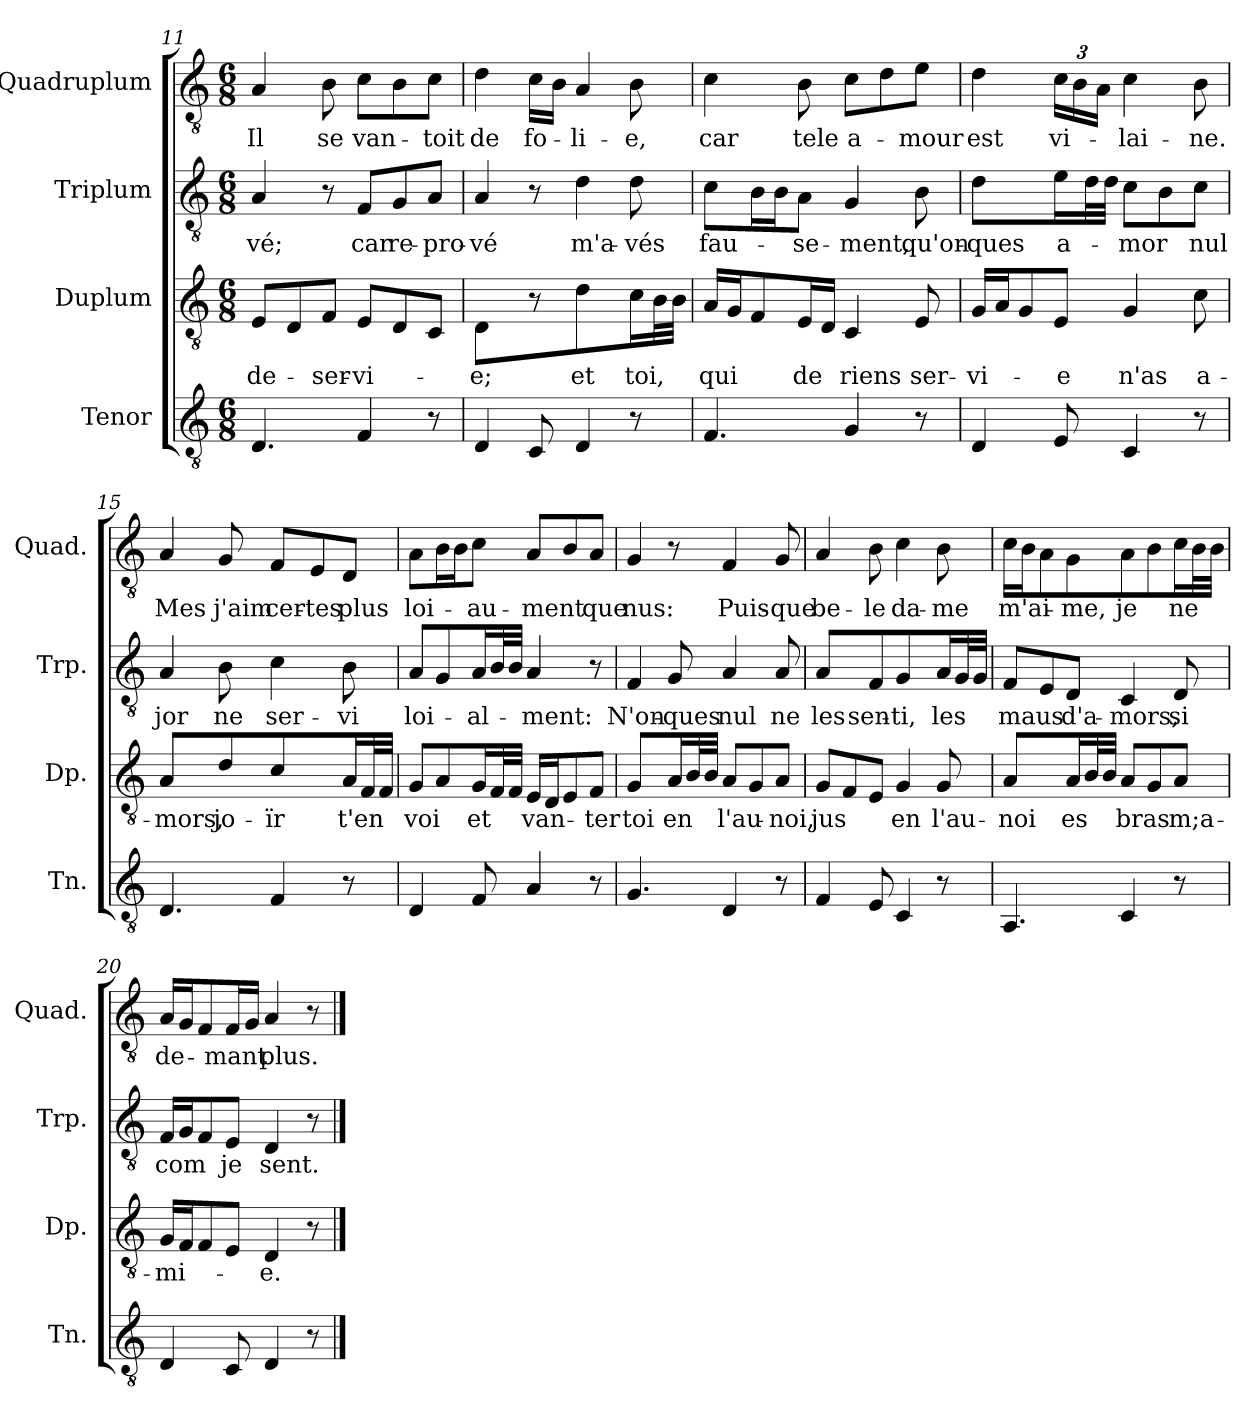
**kern	**kern	**text	**kern	**text	**kern	**text
*part4	*part3	*part3	*part2	*part2	*part1	*part1
*staff4	*staff3	*staff3	*staff2	*staff2	*staff1	*staff1
*I"Tenor	*I"Duplum	*	*I"Triplum	*	*I"Quadruplum	*
*I'Tn.	*I'Dp.	*	*I'Trp.	*	*I'Quad.	*
*clefGv2	*clefGv2	*	*clefGv2	*	*clefGv2	*
*k[]	*k[]	*	*k[]	*	*k[]	*
*M6/8	*M6/8	*	*M6/8	*	*M6/8	*
=11	=11	=11	=11	=11	=11	=11
!	!	!LO:LY:b	!	!LO:LY:b	!	!LO:LY:b
4.D/	8E/L	de-	4A/	-vé;	4A/	Il
.	8D/	.	.	.	.	.
!	!	!LO:LY:b	!	!	!	!LO:LY:b
.	8F/J	-ser-	8r	.	8B\	se
!	!	!LO:LY:b	!	!LO:LY:b	!	!LO:LY:b
4F/	8E/L	-vi-	8F/L	car	8c\L	van-
!	!	!	!	!LO:LY:b	!	!
.	8D/	.	8G/	re-	8B\	.
!	!	!	!	!LO:LY:b	!	!LO:LY:b
8r	8C/J	.	8A/J	-pro-	8c\J	-toit
=12	=12	=12	=12	=12	=12	=12
!	!	!LO:LY:b	!	!LO:LY:b	!	!LO:LY:b
4D/	4D/	-e;	4A/	-vé	4d\	de
!	!	!	!	!	!	!LO:LY:b
8C/	8r	.	8r	.	16c\LL	fo-
.	.	.	.	.	16B\JJ	.
!	!	!LO:LY:b	!	!LO:LY:b	!	!LO:LY:b
4D/	4d\	et	4d\	m'a-	4A/	-li-
!	!	!LO:LY:b	!	!LO:LY:b	!	!LO:LY:b
8r	16c\LL	toi,	8d\	-vés	8B\	-e,
*	*tremolo	*	*	*	*	*
.	32B\	.	.	.	.	.
.	32B\JJJ	.	.	.	.	.
*	*Xtremolo	*	*	*	*	*
=13	=13	=13	=13	=13	=13	=13
!	!	!LO:LY:b	!	!LO:LY:b	!	!LO:LY:b
4.F/	16A/LL	qui	8c\L	fau-	4c\	car
.	16G/J	.	.	.	.	.
*	*	*	*tremolo	*	*	*
.	8F/	.	16B\	.	.	.
.	.	.	16B\	.	.	.
*	*	*	*Xtremolo	*	*	*
!	!	!LO:LY:b	!	!LO:LY:b	!	!LO:LY:b
.	16E/L	de	8A\J	-se-	8B\	tele
.	16D/JJ	.	.	.	.	.
!	!	!LO:LY:b	!	!LO:LY:b	!	!LO:LY:b
4G/	4C/	riens	4G/	-ment,	8c\L	a-
.	.	.	.	.	8d\	.
!	!	!LO:LY:b	!	!LO:LY:b	!	!LO:LY:b
8r	8E/	ser-	8B\	qu'on-	8e\J	-mour
!!LO:LB:g=z
=14	=14	=14	=14	=14	=14	=14
!	!	!LO:LY:b	!	!LO:LY:b	!	!LO:LY:b
4D/	16G/LL	-vi-	4d\	-ques	4d\	est
.	16A/J	.	.	.	.	.
.	8G/	.	.	.	.	.
!	!	!LO:LY:b	!	!LO:LY:b	!	!
*	*	*	*	*	*Xbrackettup	*
!	!	!	!	!	!	!LO:LY:b
8E/	8E/J	-e	16e\LL	a-	24c\LL	vi-
.	.	.	.	.	24B\	.
*	*	*	*tremolo	*	*	*
.	.	.	32d\	.	.	.
.	.	.	.	.	24A\JJ	.
.	.	.	32d\JJJ	.	.	.
*	*	*	*Xtremolo	*	*	*
!	!	!LO:LY:b	!	!LO:LY:b	!	!LO:LY:b
4C/	4G/	n'as	8c\L	-mor	4c\	-lai-
.	.	.	8B\	.	.	.
!	!	!LO:LY:b	!	!LO:LY:b	!	!LO:LY:b
8r	8c\	a-	8c\J	nul	8B\	-ne.
=15	=15	=15	=15	=15	=15	=15
!	!	!LO:LY:b	!	!LO:LY:b	!	!LO:LY:b
4.D/	4A/	-mors,	4A/	jor	4A/	Mes
!	!	!LO:LY:b	!	!LO:LY:b	!	!LO:LY:b
.	8d\	jo-	8B\	ne	8G/	j'aim
!	!	!LO:LY:b	!	!LO:LY:b	!	!LO:LY:b
4F/	4c\	-ïr	4c\	ser-	8F/L	cer-
!	!	!	!	!	!	!LO:LY:b
.	.	.	.	.	8E/	-tes
!	!	!LO:LY:b	!	!LO:LY:b	!	!LO:LY:b
8r	16A/LL	t'en	8B\	-vi	8D/J	plus
*	*tremolo	*	*	*	*	*
.	32F/	.	.	.	.	.
.	32F/JJJ	.	.	.	.	.
*	*Xtremolo	*	*	*	*	*
=16	=16	=16	=16	=16	=16	=16
!	!	!LO:LY:b	!	!LO:LY:b	!	!LO:LY:b
4D/	8G/L	voi	8A/L	loi-	8A\L	loi-
*	*	*	*	*	*tremolo	*
.	8A/	.	8G/	.	16B\	.
.	.	.	.	.	16B\	.
*	*	*	*	*	*Xtremolo	*
!	!	!LO:LY:b	!	!LO:LY:b	!	!LO:LY:b
8F/	16G/L	et	16A/L	-al-	8c\J	-au-
*	*tremolo	*	*	*	*	*
*	*	*	*tremolo	*	*	*
.	32F/	.	32B/	.	.	.
.	32F/JJJ	.	32B/JJJ	.	.	.
*	*	*	*Xtremolo	*	*	*
*	*Xtremolo	*	*	*	*	*
!	!	!LO:LY:b	!	!LO:LY:b	!	!LO:LY:b
4A/	16E/LL	van-	4A/	-ment:	8A/L	-ment
.	16D/J	.	.	.	.	.
.	8E/	.	.	.	8B/	.
!	!	!LO:LY:b	!	!	!	!LO:LY:b
8r	8F/J	-ter	8r	.	8A/J	que
=17	=17	=17	=17	=17	=17	=17
!	!	!LO:LY:b	!	!LO:LY:b	!	!LO:LY:b
4.G/	4G/	toi	4F/	N'on-	4G/	nus:
!	!	!LO:LY:b	!	!LO:LY:b	!	!
.	16A/LL	en	8G/	-ques	8r	.
*	*tremolo	*	*	*	*	*
.	32B/	.	.	.	.	.
.	32B/JJJ	.	.	.	.	.
*	*Xtremolo	*	*	*	*	*
!	!	!LO:LY:b	!	!LO:LY:b	!	!LO:LY:b
4D/	8A/L	l'au-	4A/	nul	4F/	Puis-
.	8G/	.	.	.	.	.
!	!	!LO:LY:b	!	!LO:LY:b	!	!LO:LY:b
8r	8A/J	-noi,	8A/	ne	8G/	-que
!!LO:LB:g=z
=18	=18	=18	=18	=18	=18	=18
!	!	!LO:LY:b	!	!LO:LY:b	!	!LO:LY:b
4F/	8G/L	jus	4A/	les	4A/	be-
.	8F/	.	.	.	.	.
!	!	!	!	!LO:LY:b	!	!LO:LY:b
8E/	8E/J	.	8F/	sen-	8B\	-le
!	!	!LO:LY:b	!	!LO:LY:b	!	!LO:LY:b
4C/	4G/	en	4G/	-ti,	4c\	da-
!	!	!LO:LY:b	!	!LO:LY:b	!	!LO:LY:b
8r	8G/	l'au-	16A/LL	les	8B\	-me
*	*	*	*tremolo	*	*	*
.	.	.	32G/	.	.	.
.	.	.	32G/JJJ	.	.	.
*	*	*	*Xtremolo	*	*	*
=19	=19	=19	=19	=19	=19	=19
!	!	!LO:LY:b	!	!LO:LY:b	!	!LO:LY:b
4.AA/	4A/	-noi	8F/L	maus	16c/LL	m'ai-
.	.	.	.	.	16B/J	.
.	.	.	8E/	.	8A/	.
!	!	!LO:LY:b	!	!LO:LY:b	!	!LO:LY:b
.	16A/LL	es	8D/J	d'a-	8G/J	-me,
*	*tremolo	*	*	*	*	*
.	32B/	.	.	.	.	.
.	32B/JJJ	.	.	.	.	.
*	*Xtremolo	*	*	*	*	*
!	!	!LO:LY:b	!	!LO:LY:b	!	!LO:LY:b
4C/	8A/L	bras	4C/	-mors,	8A\L	je
.	8G/	.	.	.	8B\	.
!	!	!LO:LY:b	!	!LO:LY:b	!	!LO:LY:b
8r	8A/J	m;a-	8D/	si	16c\L	ne
*	*	*	*	*	*tremolo	*
.	.	.	.	.	32B\	.
.	.	.	.	.	32B\JJJ	.
*	*	*	*	*	*Xtremolo	*
=20	=20	=20	=20	=20	=20	=20
!	!	!LO:LY:b	!	!LO:LY:b	!	!LO:LY:b
4D/	16G/LL	-mi-	16F/LL	com	16A/LL	de-
.	16F/J	.	16G/J	.	16G/J	.
.	8F/	.	8F/	.	8F/	.
!	!	!	!	!LO:LY:b	!	!LO:LY:b
8C/	8E/J	.	8E/J	je	16F/L	-mant
.	.	.	.	.	16G/JJ	.
!	!	!LO:LY:b	!	!LO:LY:b	!	!LO:LY:b
4D/	4D/	-e.	4D/	sent.	4A/	plus.
8r	8r	.	8r	.	8r	.
==	==	==	==	==	==	==
*-	*-	*-	*-	*-	*-	*-
